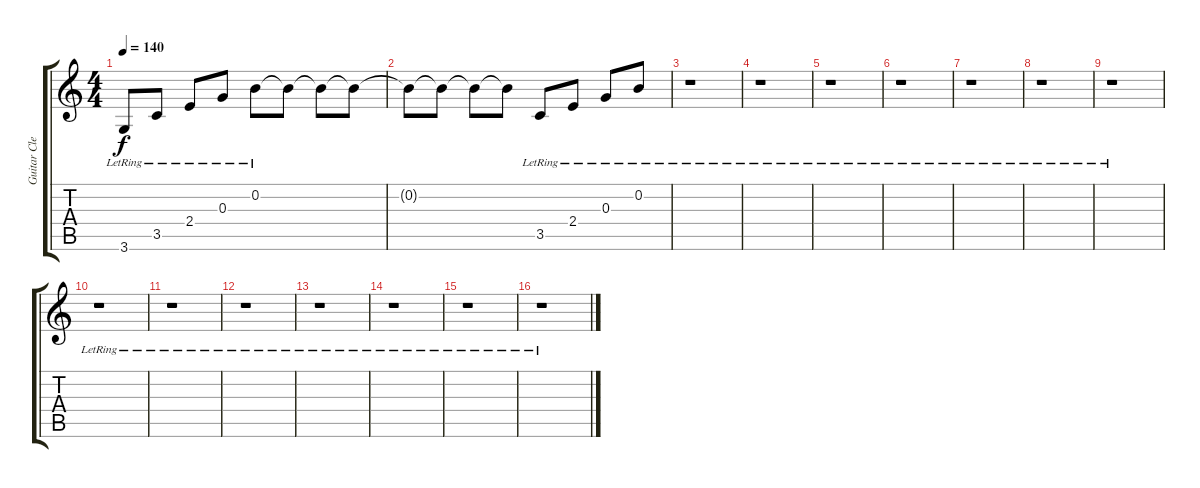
\track ("Guitar Clean" "Guitar Cle") {instrument electricguitarclean}
\staff {score tabs}
\tuning (E4 B3 G3 D3 A2 E2) {hide}
\ts (4 4)
\tempo 140
\clef g2
\ks c
3.6{lr}.8{dy f} 3.5{lr}.8 2.4{lr}.8 0.3{lr}.8 0.2{lr}.8 0.2{t}.8 0.2{t}.8 0.2{t}.8 |
0.2{t}.8 0.2{t}.8 0.2{t}.8 0.2{t}.8 3.5{lr}.8 2.4{lr}.8 0.3{lr}.8 0.2{lr}.8 |
r.1 |
r.1 |
r.1 |
r.1 |
r.1 |
r.1 |
r.1 |
r.1 |
r.1 |
r.1 |
r.1 |
r.1 |
r.1 |
r.1
